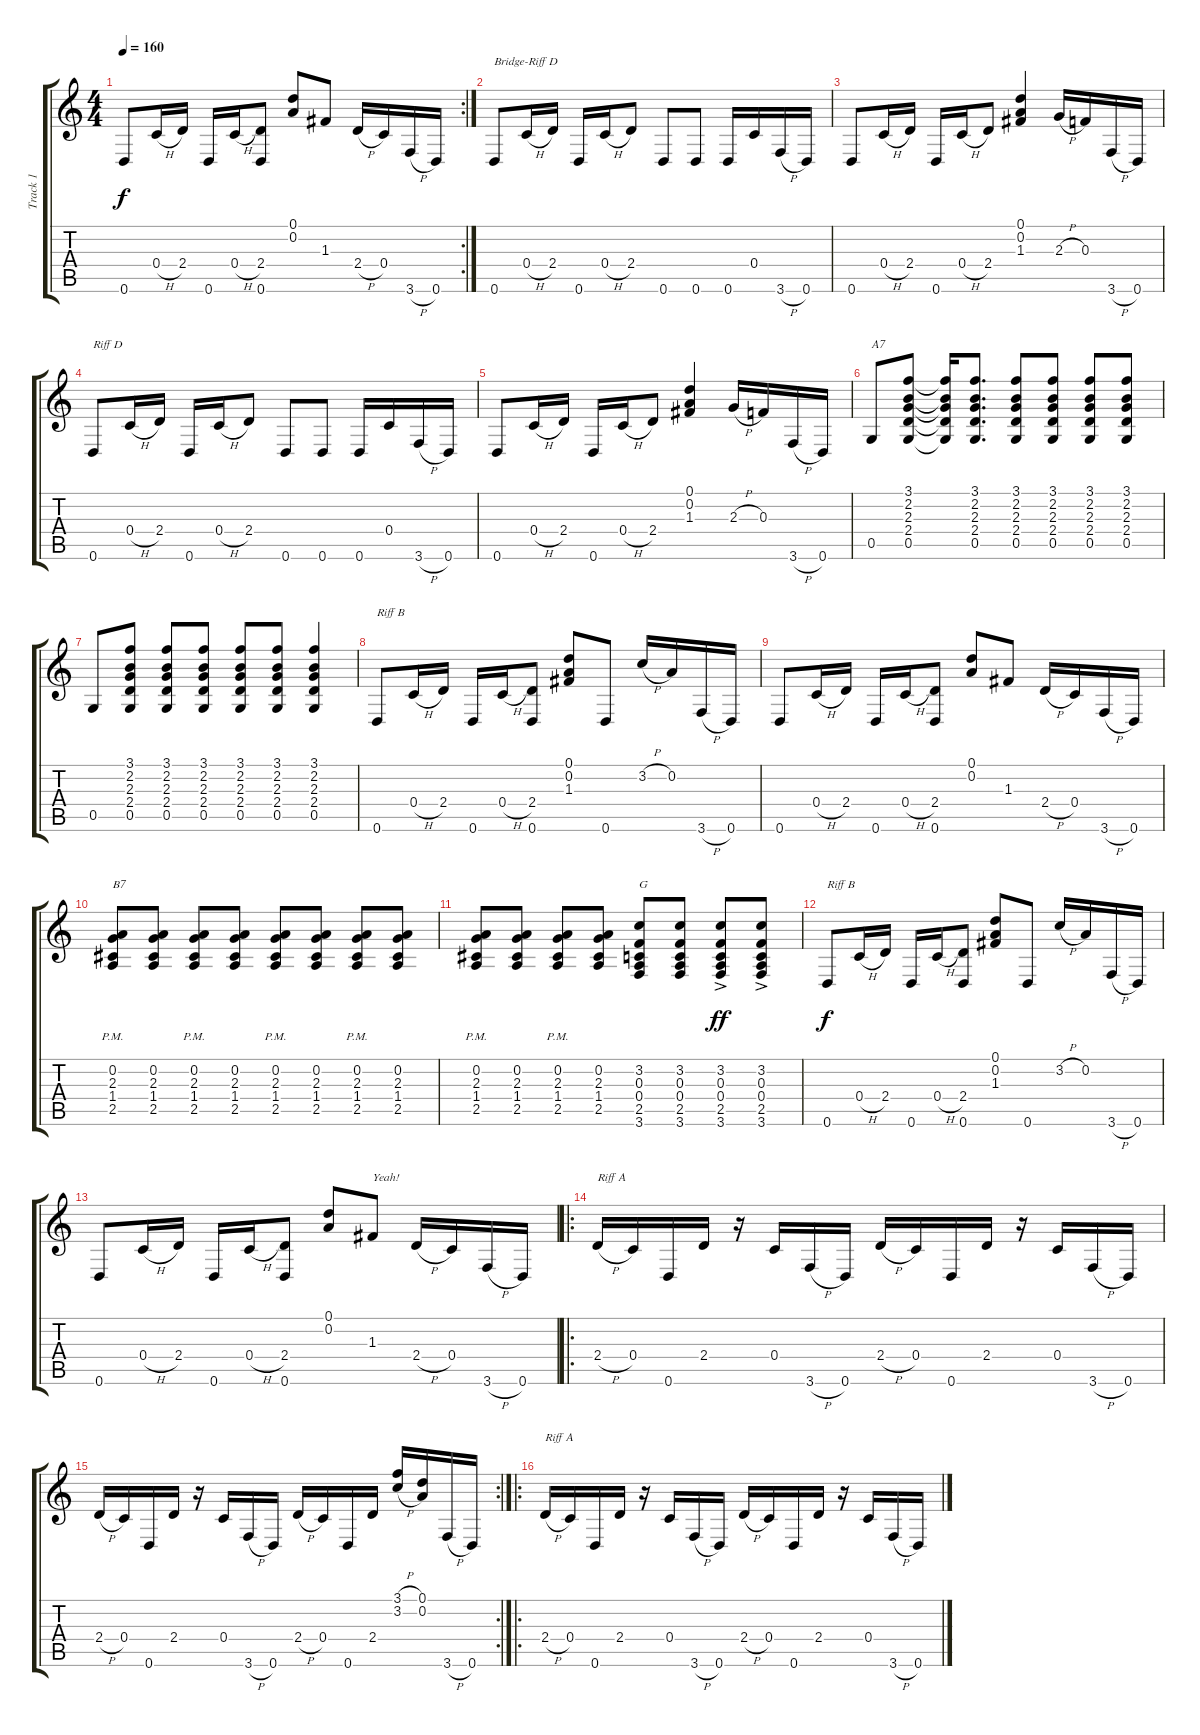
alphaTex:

\track ("Track 1" "Track 1") {instrument acousticguitarsteel}
\staff {score tabs}
\tuning (D4 A3 F3 C3 G2 D2) {hide}
\rc 2
\ts (4 4)
\tempo 160
\clef g2
\ks c
0.6.8{dy f} 0.4{h}.16 2.4.16 0.6.16 0.4{h}.16 (2.4 0.6).8 (0.1 0.2).8 1.3.8 2.4{h}.16 0.4.16 3.6{h}.16 0.6.16 |
0.6.8{txt "Bridge-Riff D"} 0.4{h}.16 2.4.16 0.6.16 0.4{h}.16 2.4.8 0.6.8 0.6.8 0.6.16 0.4.16 3.6{h}.16 0.6.16 |
0.6.8 0.4{h}.16 2.4.16 0.6.16 0.4{h}.16 2.4.8 (0.1 0.2 1.3).4 2.3{h}.16 0.3.16 3.6{h}.16 0.6.16 |
0.6.8{txt "Riff D"} 0.4{h}.16 2.4.16 0.6.16 0.4{h}.16 2.4.8 0.6.8 0.6.8 0.6.16 0.4.16 3.6{h}.16 0.6.16 |
0.6.8 0.4{h}.16 2.4.16 0.6.16 0.4{h}.16 2.4.8 (0.1 0.2 1.3).4 2.3{h}.16 0.3.16 3.6{h}.16 0.6.16 |
0.5.8{txt "A7"} (3.1 2.2 2.3 2.4 0.5).8 (3.1{t} 2.2{t} 2.3{t} 2.4{t} 0.5{t}).16 (3.1 2.2 2.3 2.4 0.5).8{d} (3.1 2.2 2.3 2.4 0.5).8 (3.1 2.2 2.3 2.4 0.5).8 (3.1 2.2 2.3 2.4 0.5).8 (3.1 2.2 2.3 2.4 0.5).8 |
0.5.8 (3.1 2.2 2.3 2.4 0.5).8 (3.1 2.2 2.3 2.4 0.5).8 (3.1 2.2 2.3 2.4 0.5).8 (3.1 2.2 2.3 2.4 0.5).8 (3.1 2.2 2.3 2.4 0.5).8 (3.1 2.2 2.3 2.4 0.5).4 |
0.6.8{txt "Riff B"} 0.4{h}.16 2.4.16 0.6.16 0.4{h}.16 (2.4 0.6).8 (0.1 0.2 1.3).8 0.6.8 3.2{h}.16 0.2.16 3.6{h}.16 0.6.16 |
0.6.8 0.4{h}.16 2.4.16 0.6.16 0.4{h}.16 (2.4 0.6).8 (0.1 0.2).8 1.3.8 2.4{h}.16 0.4.16 3.6{h}.16 0.6.16 |
(0.2{pm} 2.3{pm} 1.4{pm} 2.5{pm}).8{txt "B7"} (0.2 2.3 1.4 2.5).8 (0.2{pm} 2.3{pm} 1.4{pm} 2.5{pm}).8 (0.2 2.3 1.4 2.5).8 (0.2{pm} 2.3{pm} 1.4{pm} 2.5{pm}).8 (0.2 2.3 1.4 2.5).8 (0.2{pm} 2.3{pm} 1.4{pm} 2.5{pm}).8 (0.2 2.3 1.4 2.5).8 |
(0.2{pm} 2.3{pm} 1.4{pm} 2.5{pm}).8 (0.2 2.3 1.4 2.5).8 (0.2{pm} 2.3{pm} 1.4{pm} 2.5{pm}).8 (0.2 2.3 1.4 2.5).8 (3.2 0.3 0.4 2.5 3.6).8{txt "G"} (3.2 0.3 0.4 2.5 3.6).8 (3.2{ac} 0.3 0.4{ac} 2.5{ac} 3.6{ac}).8{dy ff} (3.2{ac} 0.3{ac} 0.4{ac} 2.5{ac} 3.6{ac}).8 |
0.6.8{txt "Riff B" dy f} 0.4{h}.16 2.4.16 0.6.16 0.4{h}.16 (2.4 0.6).8 (0.1 0.2 1.3).8 0.6.8 3.2{h}.16 0.2.16 3.6{h}.16 0.6.16 |
0.6.8 0.4{h}.16 2.4.16 0.6.16 0.4{h}.16 (2.4 0.6).8 (0.1 0.2).8 1.3.8{txt "Yeah!"} 2.4{h}.16 0.4.16 3.6{h}.16 0.6.16 |
\ro
2.4{h}.16{txt "Riff A"} 0.4.16 0.6.16 2.4.16 r.16 0.4.16 3.6{h}.16 0.6.16 2.4{h}.16 0.4.16 0.6.16 2.4.16 r.16 0.4.16 3.6{h}.16 0.6.16 |
\rc 2
2.4{h}.16 0.4.16 0.6.16 2.4.16 r.16 0.4.16 3.6{h}.16 0.6.16 2.4{h}.16 0.4.16 0.6.16 2.4.16 (3.1{h} 3.2{h}).16 (0.1 0.2).16 3.6{h}.16 0.6.16 |
\ro
2.4{h}.16{txt "Riff A"} 0.4.16 0.6.16 2.4.16 r.16 0.4.16 3.6{h}.16 0.6.16 2.4{h}.16 0.4.16 0.6.16 2.4.16 r.16 0.4.16 3.6{h}.16 0.6.16
